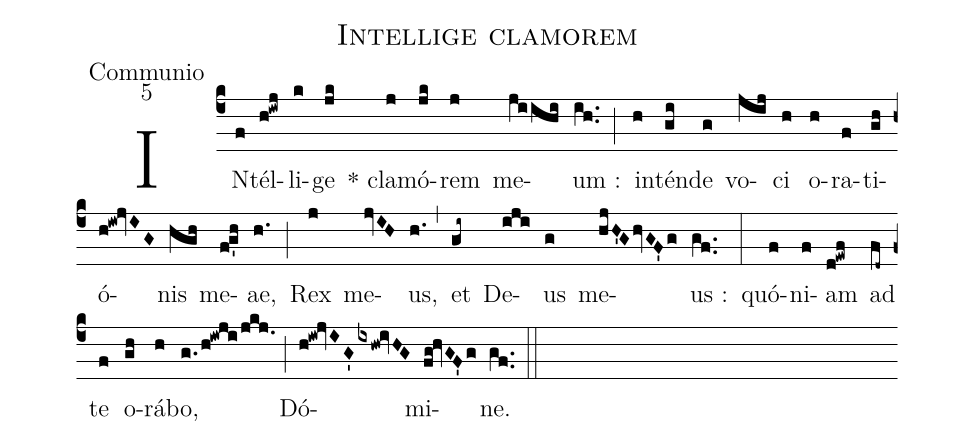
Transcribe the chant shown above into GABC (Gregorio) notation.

name:Intellige clamorem;
office-part:Communio;
mode:5;
%%
(c4) IN(f)tél(h!iwj)li(k)ge(jk) * cla(j)mó(jk)rem(j) me(jiihi)um :(ih..) (;) in(h)tén(gi)de(g) vo(jij)ci(h) o(h)ra(f)ti(gh)ó(h!iw!jvIG)nis(hgh) me(fg'h)ae,(h.) (;) Rex(j) me(jvIH)us,(h.) (,) et(gi~) De(iji)us(g) me(hjH'GhvGF'g)us :(gf..) (:) quó(f)ni(f)am(d!ewf) ad(fd~) te(f) o(gh)rá(h)bo,(g./h!iwji/jkj.) (;) Dó(h!iw!jvIG'ixhw!ivHG)mi(fg!hvGF'g)ne.(gf..) (::)
